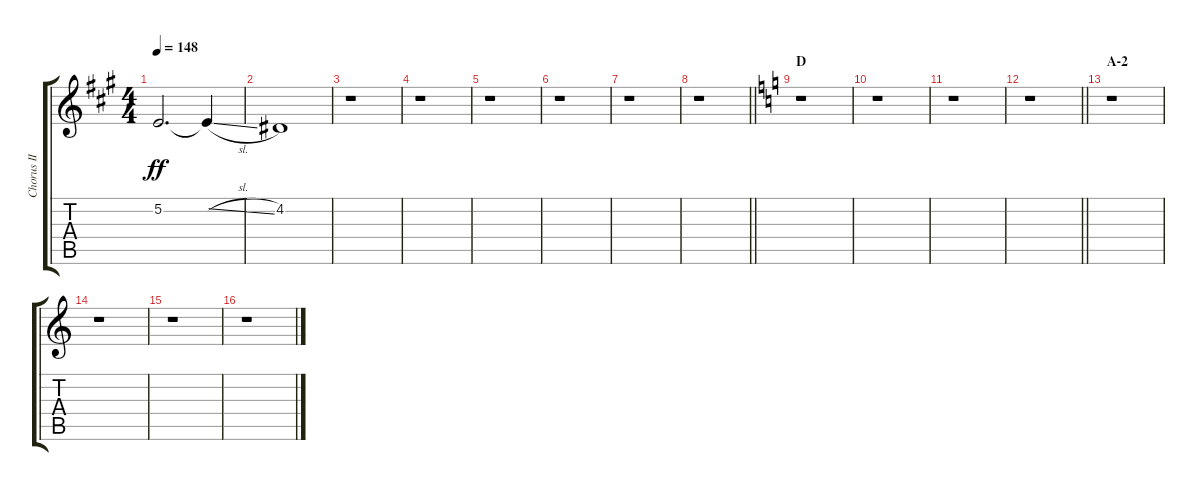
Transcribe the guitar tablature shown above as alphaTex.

\track ("Chorus II" "Chorus II") {instrument voiceoohs}
\staff {score tabs}
\tuning (E4 B3 G3 D3 A2 E2) {hide}
\ts (4 4)
\tempo 148
\clef g2
\ks a
5.2.2{d dy ff} 5.2{sl t}.4 |
4.2.1 |
r.1 |
r.1 |
r.1 |
r.1 |
r.1 |
\barLineRight lightlight
r.1 |
\section ("" "D")
\ks c
r.1 |
r.1 |
r.1 |
\barLineRight lightlight
r.1 |
\section ("" "A-2")
r.1 |
r.1 |
r.1 |
r.1
